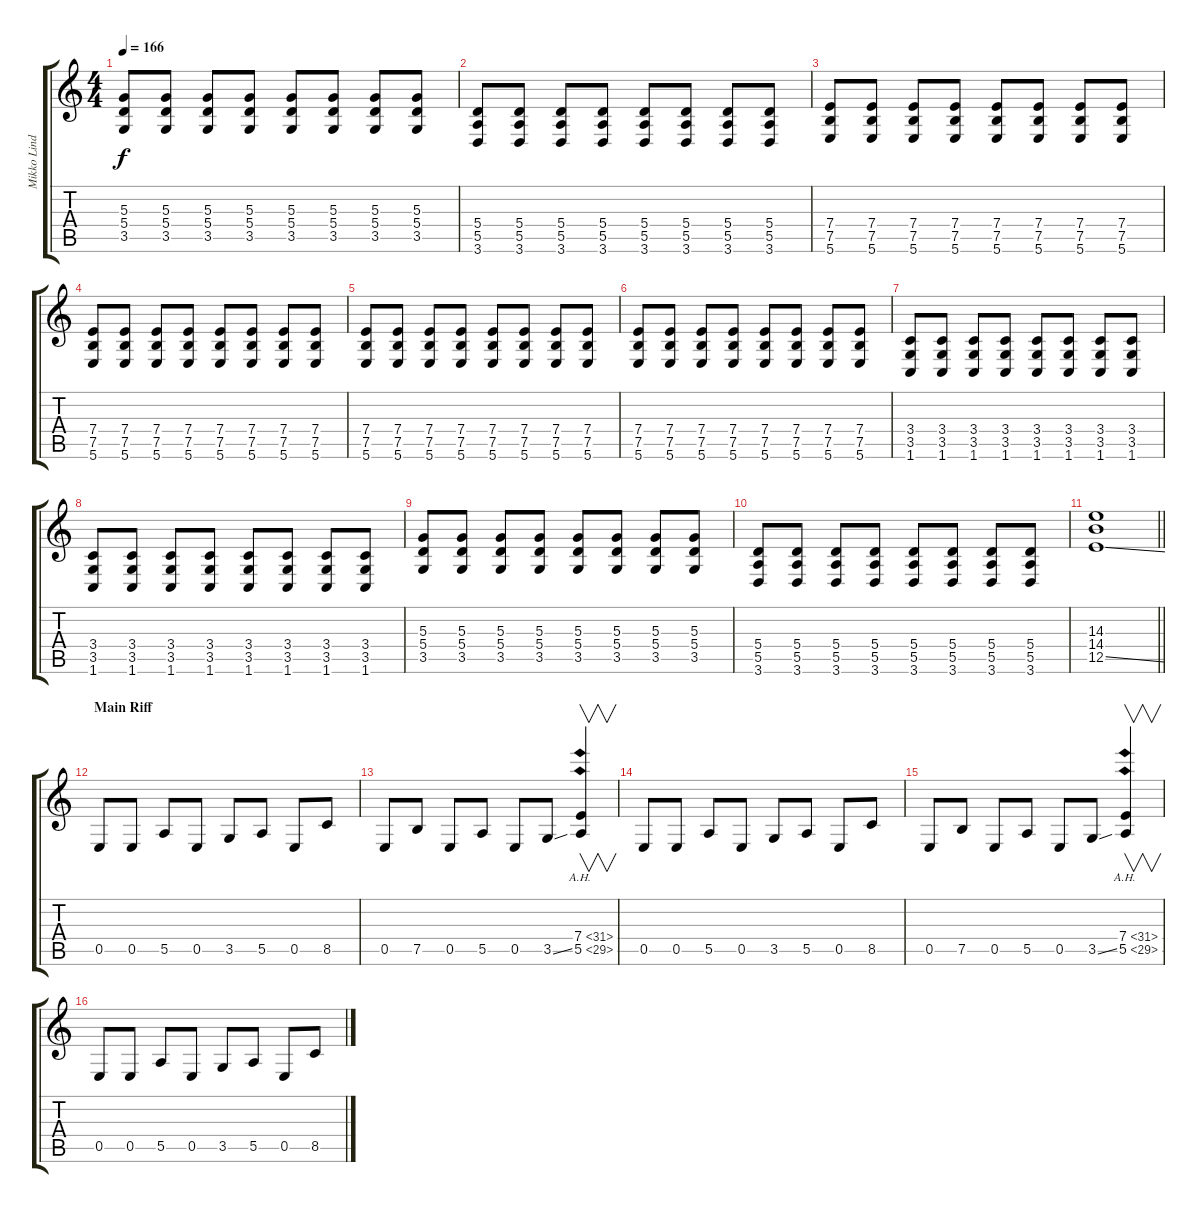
\track ("Mikko Lindström" "Mikko Lind") {instrument distortionguitar}
\staff {score tabs}
\tuning (B3 Gb3 D3 A2 E2 B1) {hide}
\ts (4 4)
\tempo 166
\clef g2
\ks c
(5.3 5.4 3.5).8{dy f} (5.3 5.4 3.5).8 (5.3 5.4 3.5).8 (5.3 5.4 3.5).8 (5.3 5.4 3.5).8 (5.3 5.4 3.5).8 (5.3 5.4 3.5).8 (5.3 5.4 3.5).8 |
(5.4 5.5 3.6).8 (5.4 5.5 3.6).8 (5.4 5.5 3.6).8 (5.4 5.5 3.6).8 (5.4 5.5 3.6).8 (5.4 5.5 3.6).8 (5.4 5.5 3.6).8 (5.4 5.5 3.6).8 |
(7.4 7.5 5.6).8 (7.4 7.5 5.6).8 (7.4 7.5 5.6).8 (7.4 7.5 5.6).8 (7.4 7.5 5.6).8 (7.4 7.5 5.6).8 (7.4 7.5 5.6).8 (7.4 7.5 5.6).8 |
(7.4 7.5 5.6).8 (7.4 7.5 5.6).8 (7.4 7.5 5.6).8 (7.4 7.5 5.6).8 (7.4 7.5 5.6).8 (7.4 7.5 5.6).8 (7.4 7.5 5.6).8 (7.4 7.5 5.6).8 |
(7.4 7.5 5.6).8 (7.4 7.5 5.6).8 (7.4 7.5 5.6).8 (7.4 7.5 5.6).8 (7.4 7.5 5.6).8 (7.4 7.5 5.6).8 (7.4 7.5 5.6).8 (7.4 7.5 5.6).8 |
(7.4 7.5 5.6).8 (7.4 7.5 5.6).8 (7.4 7.5 5.6).8 (7.4 7.5 5.6).8 (7.4 7.5 5.6).8 (7.4 7.5 5.6).8 (7.4 7.5 5.6).8 (7.4 7.5 5.6).8 |
(3.4 3.5 1.6).8 (3.4 3.5 1.6).8 (3.4 3.5 1.6).8 (3.4 3.5 1.6).8 (3.4 3.5 1.6).8 (3.4 3.5 1.6).8 (3.4 3.5 1.6).8 (3.4 3.5 1.6).8 |
(3.4 3.5 1.6).8 (3.4 3.5 1.6).8 (3.4 3.5 1.6).8 (3.4 3.5 1.6).8 (3.4 3.5 1.6).8 (3.4 3.5 1.6).8 (3.4 3.5 1.6).8 (3.4 3.5 1.6).8 |
(5.3 5.4 3.5).8 (5.3 5.4 3.5).8 (5.3 5.4 3.5).8 (5.3 5.4 3.5).8 (5.3 5.4 3.5).8 (5.3 5.4 3.5).8 (5.3 5.4 3.5).8 (5.3 5.4 3.5).8 |
(5.4 5.5 3.6).8 (5.4 5.5 3.6).8 (5.4 5.5 3.6).8 (5.4 5.5 3.6).8 (5.4 5.5 3.6).8 (5.4 5.5 3.6).8 (5.4 5.5 3.6).8 (5.4 5.5 3.6).8 |
\barLineRight lightlight
(14.3 14.4 12.5{ss}).1 |
\section ("" "Main Riff")
0.5.8 0.5.8 5.5.8 0.5.8 3.5.8 5.5.8 0.5.8 8.5.8 |
0.5.8 7.5.8 0.5.8 5.5.8 0.5.8 3.5{ss}.8 (7.4{ah 24} 5.5{ah 24}).4{v} |
0.5.8 0.5.8 5.5.8 0.5.8 3.5.8 5.5.8 0.5.8 8.5.8 |
0.5.8 7.5.8 0.5.8 5.5.8 0.5.8 3.5{ss}.8 (7.4{ah 24} 5.5{ah 24}).4{v} |
0.5.8 0.5.8 5.5.8 0.5.8 3.5.8 5.5.8 0.5.8 8.5.8
